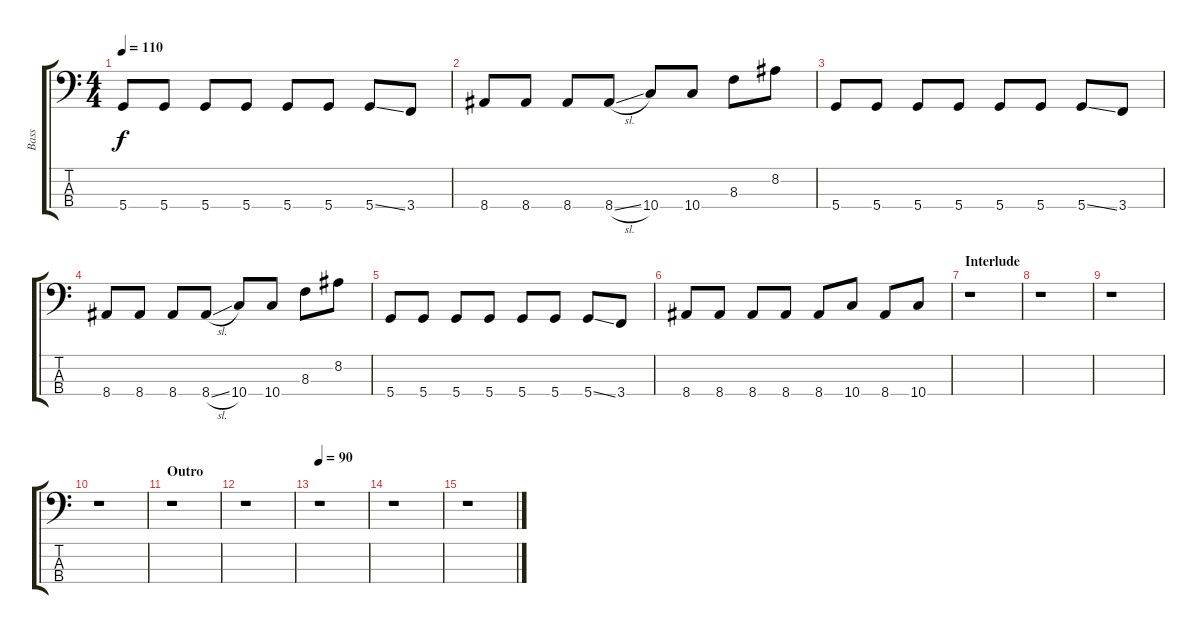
\track ("Bass" "Bass") {instrument electricbassfinger}
\staff {score tabs}
\tuning (G2 D2 A1 D1) {hide}
\ts (4 4)
\tempo 110
\clef f4
\ks c
5.4.8{dy f} 5.4.8 5.4.8 5.4.8 5.4.8 5.4.8 5.4{ss}.8 3.4.8 |
8.4.8 8.4.8 8.4.8 8.4{sl}.8 10.4.8 10.4.8 8.3.8 8.2.8 |
5.4.8 5.4.8 5.4.8 5.4.8 5.4.8 5.4.8 5.4{ss}.8 3.4.8 |
8.4.8 8.4.8 8.4.8 8.4{sl}.8 10.4.8 10.4.8 8.3.8 8.2.8 |
5.4.8 5.4.8 5.4.8 5.4.8 5.4.8 5.4.8 5.4{ss}.8 3.4.8 |
8.4.8 8.4.8 8.4.8 8.4.8 8.4.8 10.4.8 8.4.8 10.4.8 |
\section ("" "Interlude")
r.1 |
r.1 |
r.1 |
r.1 |
\section ("" "Outro")
r.1 |
r.1 |
\tempo 90
r.1 |
r.1 |
r.1
